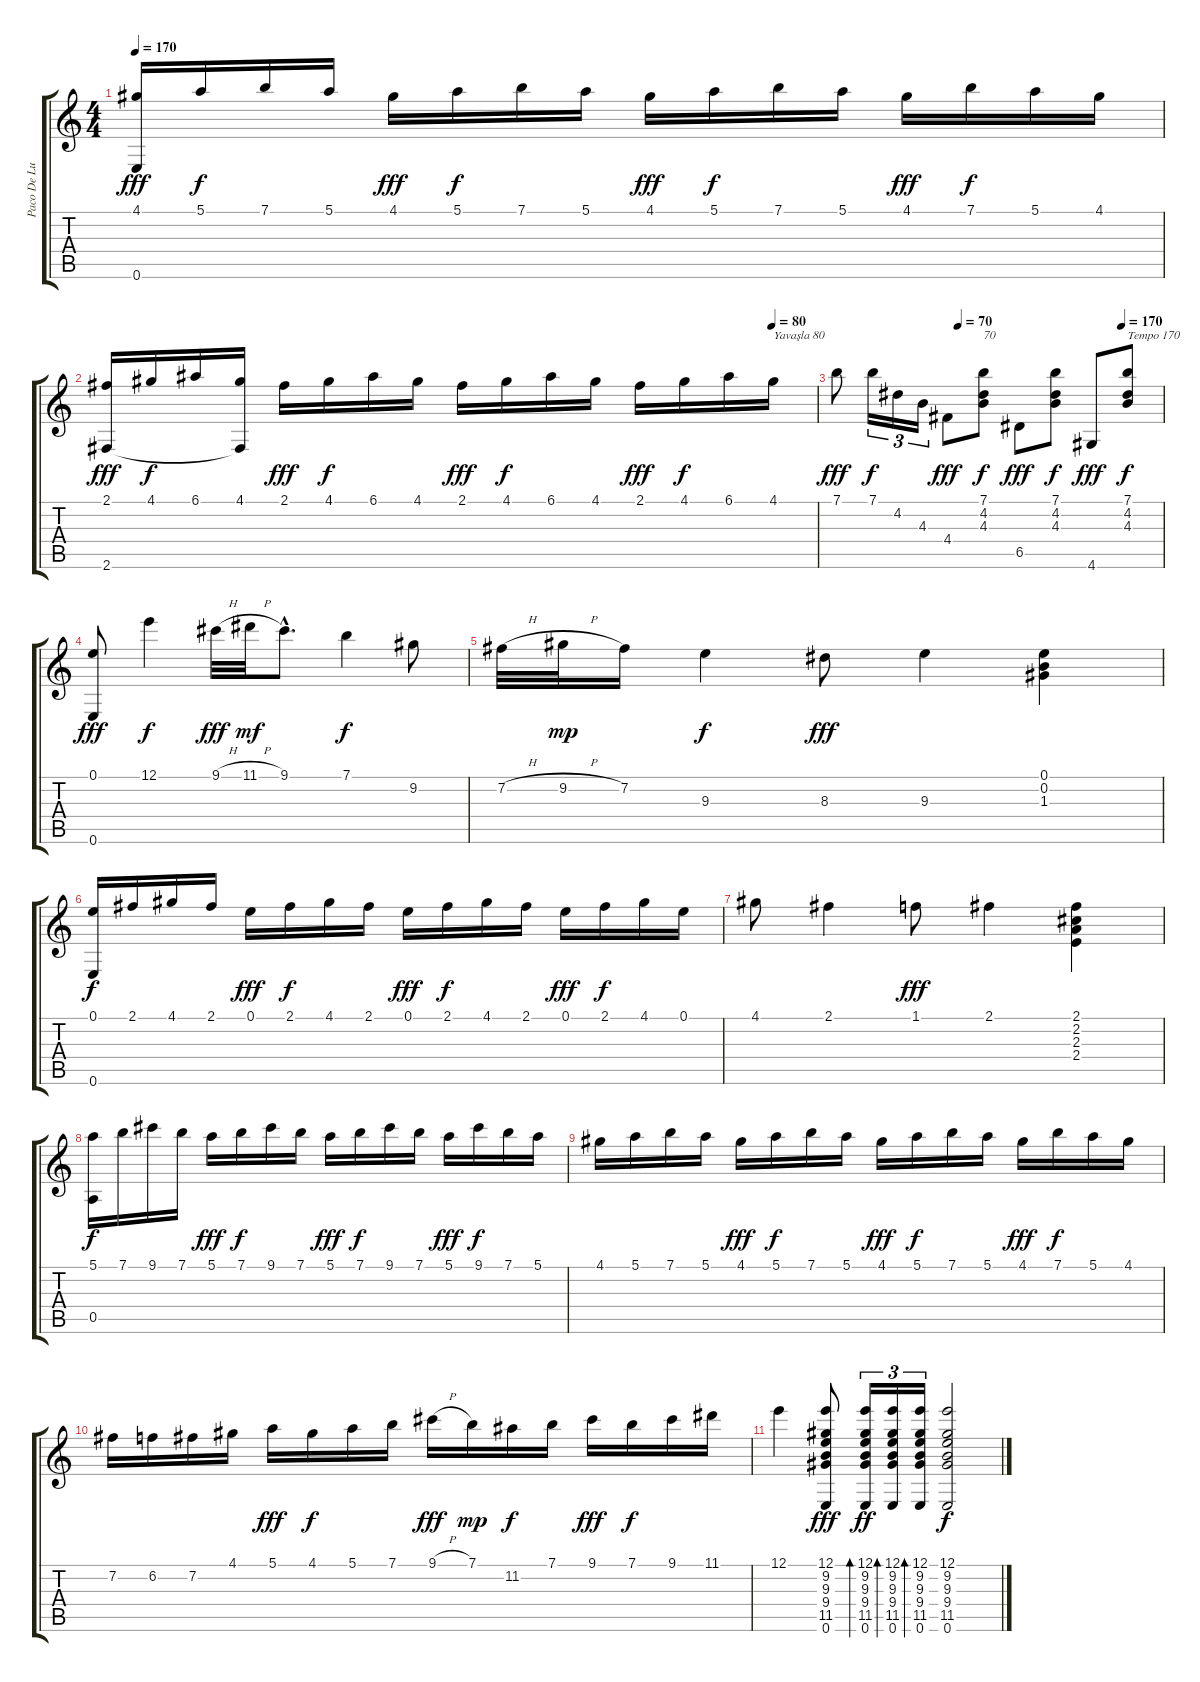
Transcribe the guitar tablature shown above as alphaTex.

\track ("Paco De Lucia Gitar" "Paco De Lu") {instrument acousticguitarnylon}
\staff {score tabs}
\tuning (E4 B3 G3 D3 A2 E2) {hide}
\ts (4 4)
\tempo 170
\clef g2
\ks c
(4.1 0.6).16{dy fff} 5.1.16{dy f} 7.1.16 5.1.16 4.1.16{dy fff} 5.1.16{dy f} 7.1.16 5.1.16 4.1.16{dy fff} 5.1.16{dy f} 7.1.16 5.1.16 4.1.16{dy fff} 7.1.16{dy f} 5.1.16 4.1.16 |
\tempo (80 0.9375)
(2.1 2.6).16{dy fff} 4.1.16{dy f} 6.1.16 (4.1 2.6{t}).16 2.1.16{dy fff} 4.1.16{dy f} 6.1.16 4.1.16 2.1.16{dy fff} 4.1.16{dy f} 6.1.16 4.1.16 2.1.16{dy fff} 4.1.16{dy f} 6.1.16 4.1.16{txt "Yavaşla 80"} |
\tempo (70 0.375)
\tempo (170 0.875)
7.1.8{dy fff} 7.1.16{tu (3 2) dy f} 4.2.16{tu (3 2)} 4.3.16{tu (3 2)} 4.4.8{dy fff} (7.1 4.2 4.3).8{txt "70" dy f} 6.5.8{dy fff} (7.1 4.2 4.3).8{dy f} 4.6.8{dy fff} (7.1 4.2 4.3).8{txt "Tempo 170" dy f} |
(0.1 0.6).8{dy fff} 12.1.4{dy f} 9.1{h}.32{dy fff} 11.1{h}.32{dy mf} 9.1{hac}.8{d} 7.1.4{dy f} 9.2.8 |
7.2{h}.32 9.2{h}.32{dy mp} 7.2.16 9.3.4{dy f} 8.3.8{dy fff} 9.3.4 (0.1 0.2 1.3).4 |
(0.1 0.6).16{dy f} 2.1.16 4.1.16 2.1.16 0.1.16{dy fff} 2.1.16{dy f} 4.1.16 2.1.16 0.1.16{dy fff} 2.1.16{dy f} 4.1.16 2.1.16 0.1.16{dy fff} 2.1.16{dy f} 4.1.16 0.1.16 |
4.1.8 2.1.4 1.1.8{dy fff} 2.1.4 (2.1 2.2 2.3 2.4).4 |
(5.1 0.5).16{dy f} 7.1.16 9.1.16 7.1.16 5.1.16{dy fff} 7.1.16{dy f} 9.1.16 7.1.16 5.1.16{dy fff} 7.1.16{dy f} 9.1.16 7.1.16 5.1.16{dy fff} 9.1.16{dy f} 7.1.16 5.1.16 |
4.1.16 5.1.16 7.1.16 5.1.16 4.1.16{dy fff} 5.1.16{dy f} 7.1.16 5.1.16 4.1.16{dy fff} 5.1.16{dy f} 7.1.16 5.1.16 4.1.16{dy fff} 7.1.16{dy f} 5.1.16 4.1.16 |
7.2.16 6.2.16 7.2.16 4.1.16 5.1.16{dy fff} 4.1.16{dy f} 5.1.16 7.1.16 9.1{h}.16{dy fff} 7.1.16{dy mp} 11.2.16{dy f} 7.1.16 9.1.16{dy fff} 7.1.16{dy f} 9.1.16 11.1.16 |
12.1.4 (12.1 9.2 9.3 9.4 11.5 0.6).8{dy fff} (12.1 9.2 9.3 9.4 11.5 0.6).16{tu (3 2) bd 240 dy ff} (12.1 9.2 9.3 9.4 11.5 0.6).16{tu (3 2) bd 240} (12.1 9.2 9.3 9.4 11.5 0.6).16{tu (3 2) bd 240} (12.1 9.2 9.3 9.4 11.5 0.6).2{dy f}
